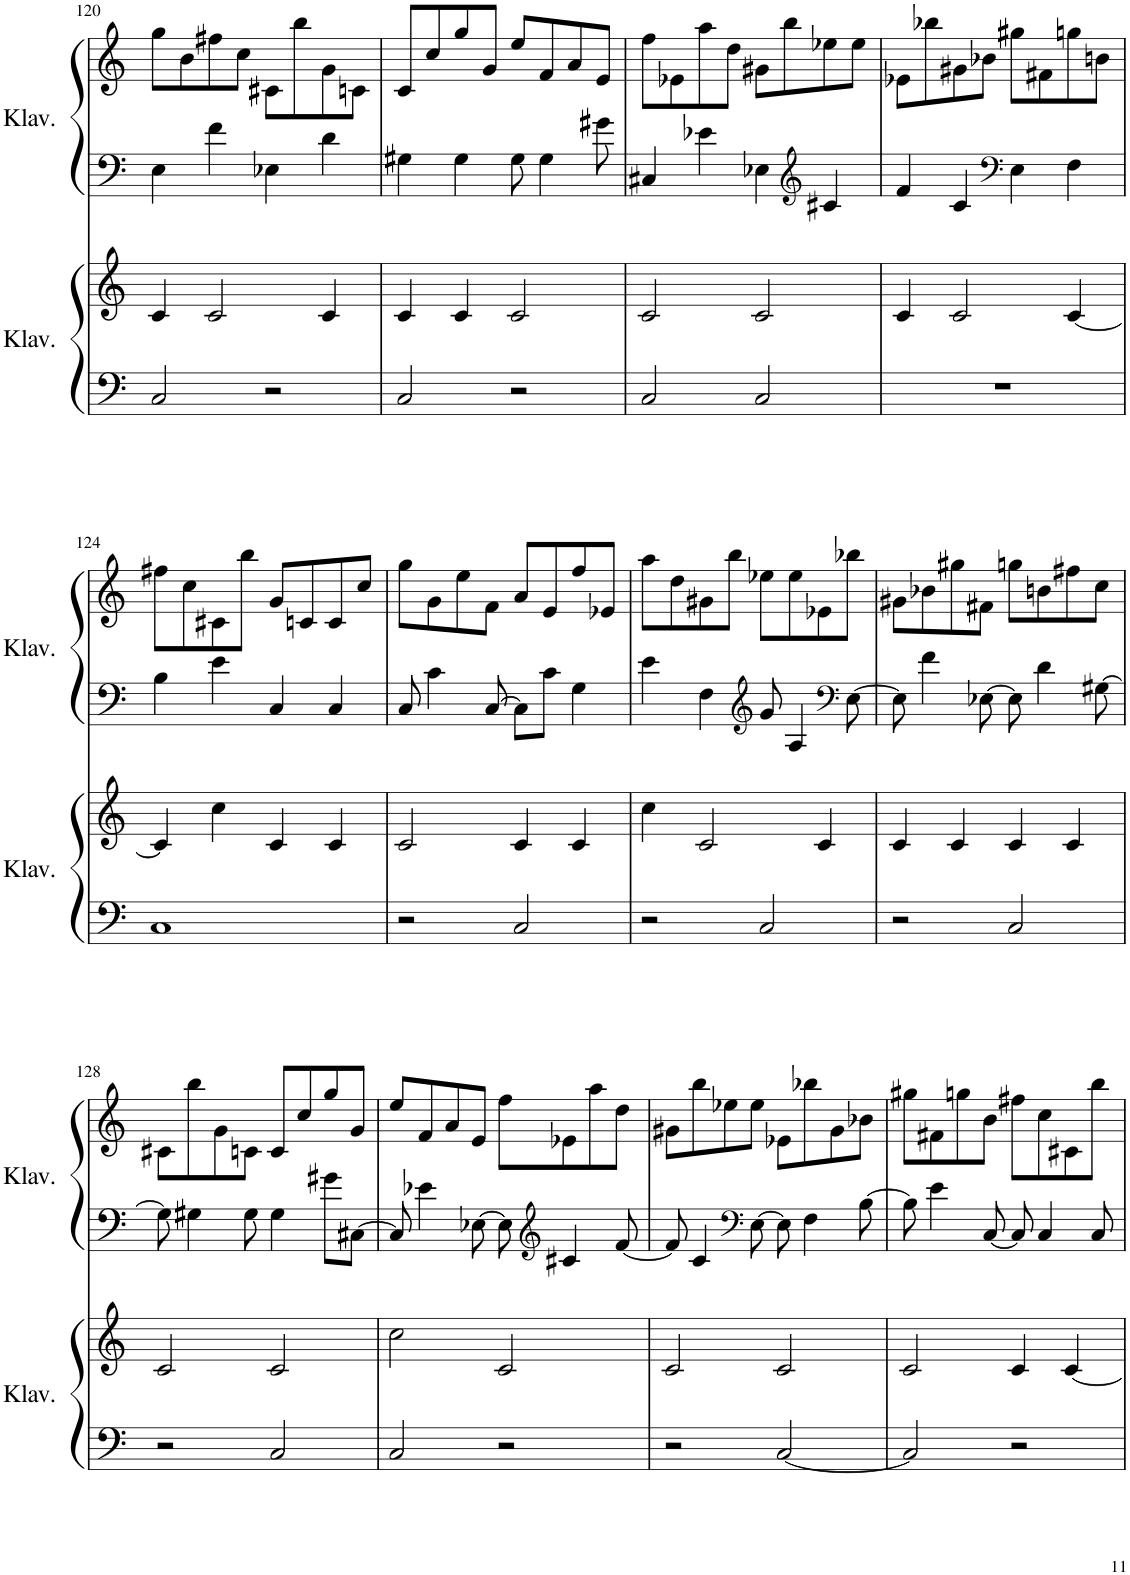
**kern	**kern	**kern	**kern
*part2	*part2	*part1	*part1
*staff4	*staff3	*staff2	*staff1
*I"Klavier	*	*I"Klavier	*
*I'Klav.	*	*I'Klav.	*
!!LO:PB:g=z
*clefF4	*clefG2	*clefG2	*clefG2
*k[]	*k[]	*k[]	*k[]
*M4/4	*M4/4	*M4/4	*M4/4
=120	=120	=120	=120
2C/	4c/	4E\	8gg\L
.	.	.	8b\
.	2c/	4f\	8ff#X\
.	.	.	8cc\J
2r	.	4E-X\	8c#X\L
.	.	.	8bb\
.	4c/	4d\	8g\
.	.	.	8cn\J
=121	=121	=121	=121
2C/	4c/	4G#X\	8c/L
.	.	.	8cc/
.	4c/	4G#\	8gg/
.	.	.	8g/J
2r	2c/	8G#\	8ee/L
.	.	4G#\	8f/
.	.	.	8a/
.	.	8g#X\	8e/J
=122	=122	=122	=122
2C/	2c/	4C#X/	8ff\L
.	.	.	8e-X\
.	.	4e-X\	8aa\
.	.	.	8dd\J
2C/	2c/	4E-X\	8g#X\L
.	.	.	8bb\
*	*	*clefG2	*
.	.	4c#X/	8ee-X\
.	.	.	8ee-\J
=123	=123	=123	=123
1r	4c/	4f/	8e-X\L
.	.	.	8bb-X\
.	2c/	4c/	8g#X\
.	.	.	8b-X\J
*	*	*clefF4	*
.	.	4E\	8gg#X\L
.	.	.	8f#X\
.	[4c/	4F\	8ggn\
.	.	.	8bn\J
!!LO:LB:g=z
=124	=124	=124	=124
1C	4c/]	4B\	8ff#X\L
.	.	.	8cc\
.	4cc\	4e\	8c#X\
.	.	.	8bb\J
.	4c/	4C/	8g/L
.	.	.	8cn/
.	4c/	4C/	8c/
.	.	.	8cc/J
=125	=125	=125	=125
2r	2c/	8C/	8gg\L
.	.	4c\	8g\
.	.	.	8ee\
.	.	[8C/	8f\J
2C/	4c/	8C\L]	8a/L
.	.	8c\J	8e/
.	4c/	4G\	8ff/
.	.	.	8e-X/J
=126	=126	=126	=126
2r	4cc\	4e\	8aa\L
.	.	.	8dd\
.	2c/	4F\	8g#X\
.	.	.	8bb\J
*	*	*clefG2	*
2C/	.	8g/	8ee-X\L
.	.	4A/	8ee-\
.	4c/	.	8e-X\
*	*	*clefF4	*
.	.	[8E\	8bb-X\J
=127	=127	=127	=127
2r	4c/	8E\]	8g#X\L
.	.	4f\	8b-X\
.	4c/	.	8gg#X\
.	.	[8E-X\	8f#X\J
2C/	4c/	8E-\]	8ggn\L
.	.	4d\	8bn\
.	4c/	.	8ff#X\
.	.	[8G#X\	8cc\J
!!LO:LB:g=z
=128	=128	=128	=128
2r	2c/	8G#\]	8c#X\L
.	.	4G#X\	8bb\
.	.	.	8g\
.	.	8G#\	8cn\J
2C/	2c/	4G#\	8c/L
.	.	.	8cc/
.	.	8g#X\L	8gg/
.	.	[8C#X\J	8g/J
=129	=129	=129	=129
2C/	2cc\	8C#/]	8ee/L
.	.	4e-X\	8f/
.	.	.	8a/
.	.	[8E-X\	8e/J
2r	2c/	8E-\]	8ff\L
*	*	*clefG2	*
.	.	4c#X/	8e-X\
.	.	.	8aa\
.	.	[8f/	8dd\J
=130	=130	=130	=130
2r	2c/	8f/]	8g#X\L
.	.	4c/	8bb\
.	.	.	8ee-X\
*	*	*clefF4	*
.	.	[8E\	8ee-\J
[2C/	2c/	8E\]	8e-X\L
.	.	4F\	8bb-X\
.	.	.	8g#\
.	.	[8B\	8b-X\J
=131	=131	=131	=131
2C/]	2c/	8B\]	8gg#X\L
.	.	4e\	8f#X\
.	.	.	8ggn\
.	.	[8C/	8b\J
2r	4c/	8C/]	8ff#X\L
.	.	4C/	8cc\
.	[4c/	.	8c#X\
.	.	8C/	8bb\J
=	=	=	=
*-	*-	*-	*-
